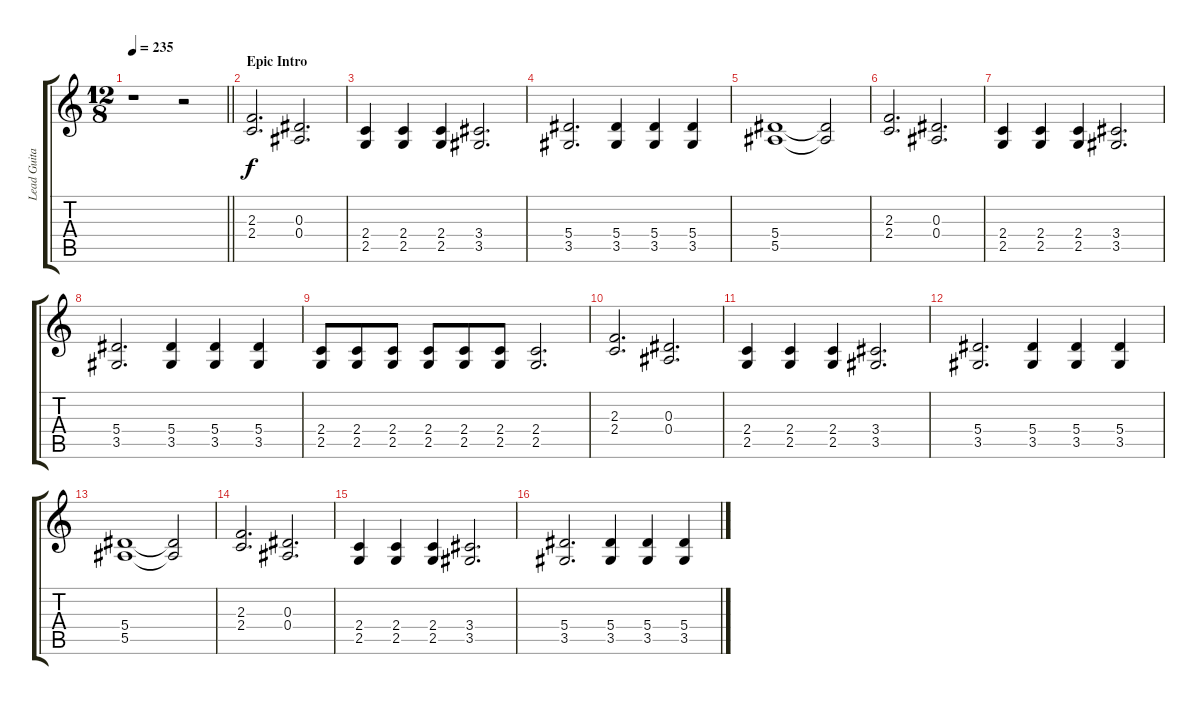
\track ("Lead Guitar" "Lead Guita") {instrument distortionguitar}
\staff {score tabs}
\tuning (C4 G3 Eb3 Bb2 F2 C2) {hide}
\ts (12 8)
\tempo 235
\clef g2
\barLineRight lightlight
\ks c
r.1{dy f instrument distortionguitar} r.2 |
\section ("" "Epic Intro")
(2.3 2.4).2{d} (0.3 0.4).2{d} |
(2.4 2.5).4 (2.4 2.5).4 (2.4 2.5).4 (3.4 3.5).2{d} |
(5.4 3.5).2{d} (5.4 3.5).4 (5.4 3.5).4 (5.4 3.5).4 |
(5.4 5.5).1 (5.4{t} 5.5{t}).2 |
(2.3 2.4).2{d} (0.3 0.4).2{d} |
(2.4 2.5).4 (2.4 2.5).4 (2.4 2.5).4 (3.4 3.5).2{d} |
(5.4 3.5).2{d} (5.4 3.5).4 (5.4 3.5).4 (5.4 3.5).4 |
(2.4 2.5).8 (2.4 2.5).8 (2.4 2.5).8 (2.4 2.5).8 (2.4 2.5).8 (2.4 2.5).8 (2.4 2.5).2{d} |
(2.3 2.4).2{d} (0.3 0.4).2{d} |
(2.4 2.5).4 (2.4 2.5).4 (2.4 2.5).4 (3.4 3.5).2{d} |
(5.4 3.5).2{d} (5.4 3.5).4 (5.4 3.5).4 (5.4 3.5).4 |
(5.4 5.5).1 (5.4{t} 5.5{t}).2 |
(2.3 2.4).2{d} (0.3 0.4).2{d} |
(2.4 2.5).4 (2.4 2.5).4 (2.4 2.5).4 (3.4 3.5).2{d} |
(5.4 3.5).2{d} (5.4 3.5).4 (5.4 3.5).4 (5.4 3.5).4
